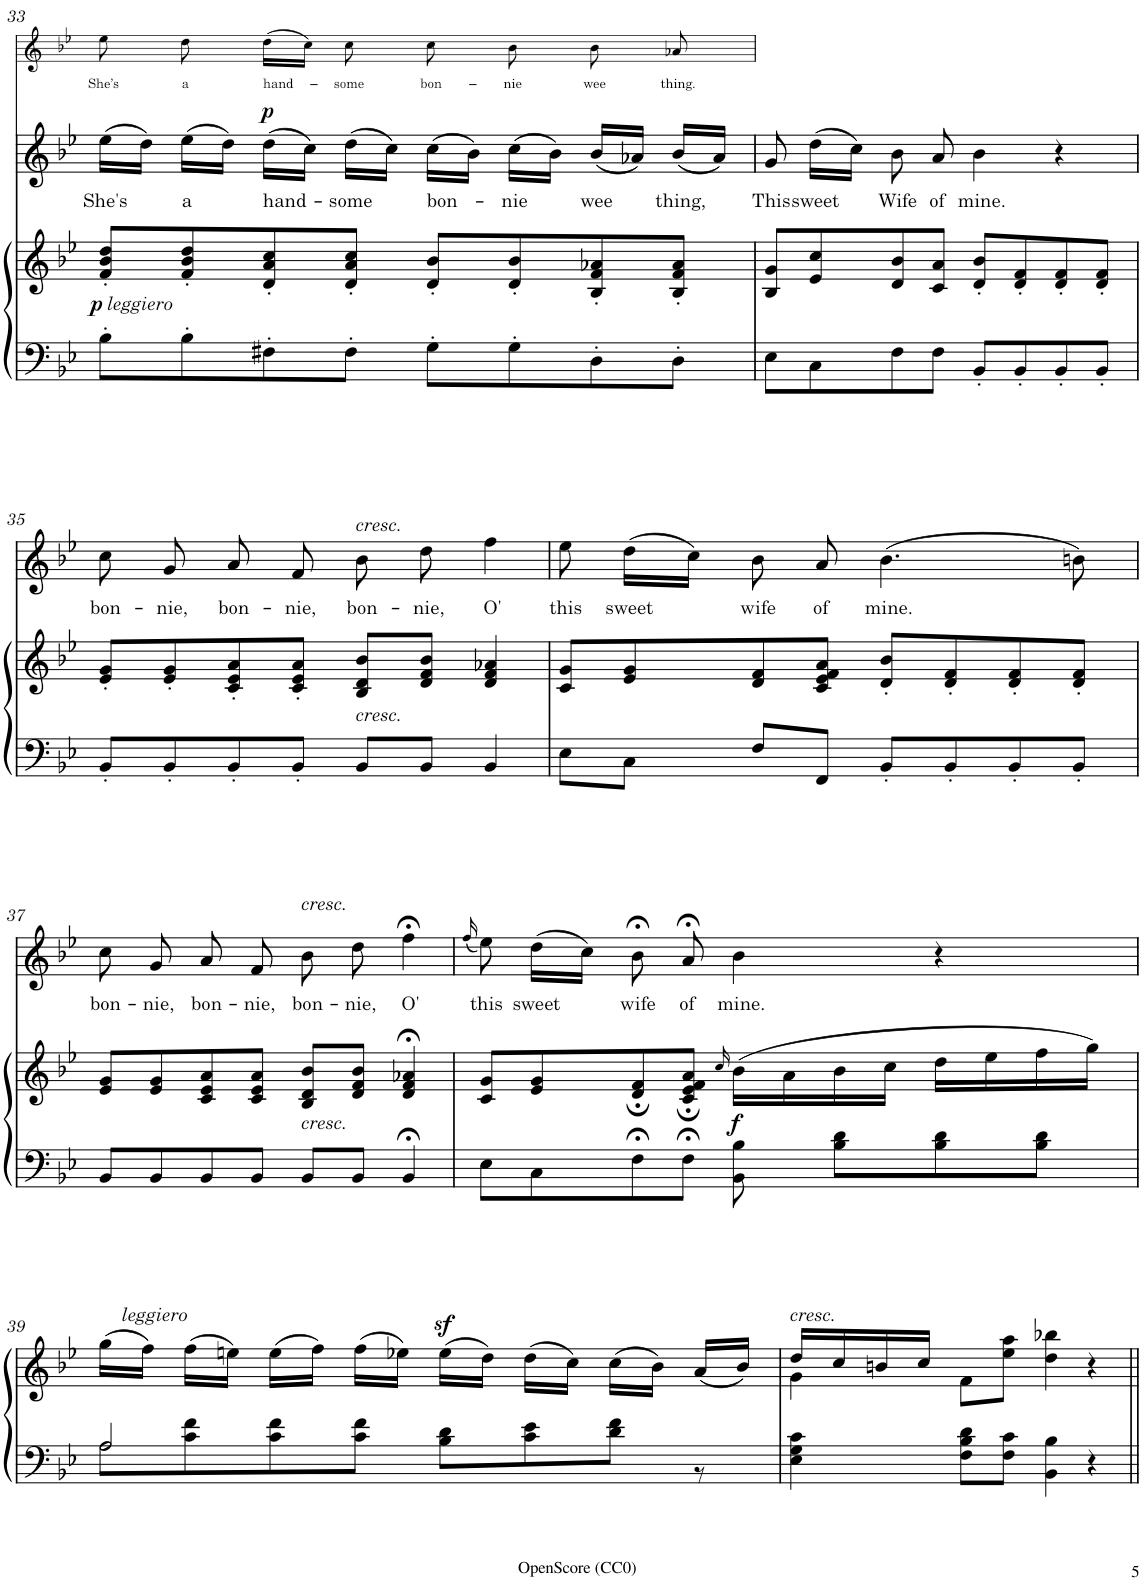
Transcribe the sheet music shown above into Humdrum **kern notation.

**kern	**kern	**dynam	**kern	**text	**dynam	**kern	**text
*part3	*part3	*part3	*part2	*part2	*part2	*part1	*part1
*staff4	*staff3	*staff3/4	*staff2	*staff2	*staff2	*staff1	*staff1
*I"Piano	*	*	*I"Voice	*	*	*I"Voice (cutaway)	*
*I'Pno	*	*	*	*	*	*	*
!!LO:PB:g=z
*clefF4	*clefG2	*	*clefG2	*	*	*clefG2	*
*k[b-e-]	*k[b-e-]	*	*k[b-e-]	*	*	*k[b-e-]	*
*M4/4	*M4/4	*	*M4/4	*	*	*M4/4	*
*met(c)	*met(c)	*	*met(c)	*	*	*met(c)	*
=33	=33	=33	=33	=33	=33	=33	=33
!	!	!LO:DY:b	!	!LO:LY:b	!	!	!LO:LY:b
!	!	!LO:DY:n=1:b	!	!	!	!	!
8B-'\L	8f/' 8b-/' 8dd/'L	p other-dynamics	(16ee-\LL	She's	.	8ee-\	She’s
.	.	.	16dd\JJ)	.	.	.	.
!	!	!	!	!LO:LY:b	!	!	!LO:LY:b
8B-'\	8f/' 8b-/' 8dd/'	.	(16ee-\LL	a	.	8dd\	a
.	.	.	16dd\JJ)	.	.	.	.
!	!	!	!	!LO:LY:b	!LO:DY:a	!	!LO:LY:b
8F#X'\	8d/' 8a/' 8cc/'	.	(16dd\LL	hand-	p	(16dd\LL	hand-
.	.	.	16cc\JJ)	.	.	16cc\JJ)	.
!	!	!	!	!LO:LY:b	!	!	!LO:LY:b
8F#'\J	8d/' 8a/' 8cc/'J	.	(16dd\LL	-some	.	8cc\	-some
.	.	.	16cc\JJ)	.	.	.	.
!	!	!	!	!LO:LY:b	!	!	!LO:LY:b
8G'\L	8d/' 8b-/'L	.	(16cc\LL	bon-	.	8cc\	bon-
.	.	.	16b-\JJ)	.	.	.	.
!	!	!	!	!LO:LY:b	!	!	!LO:LY:b
8G'\	8d/' 8b-/'	.	(16cc\LL	-nie	.	8b-\	-nie
.	.	.	16b-\JJ)	.	.	.	.
!	!	!	!	!LO:LY:b	!	!	!LO:LY:b
8D'\	8B-/' 8f/' 8a-X/'	.	(16b-/LL	wee	.	8b-\	wee
.	.	.	16a-X/JJ)	.	.	.	.
!	!	!	!	!LO:LY:b	!	!	!LO:LY:b
8D'\J	8B-/' 8f/' 8a-/'J	.	(16b-/LL	thing,	.	8a-X/	thing.
.	.	.	16a-/JJ)	.	.	.	.
=34	=34	=34	=34	=34	=34	=34	=34
!	!	!	!	!LO:LY:b	!	!	!
8E-\L	8B-/ 8g/L	.	8g/	This	.	1r	.
!	!	!	!	!LO:LY:b	!	!	!
8C\	8e-/ 8cc/	.	(16dd\LL	sweet	.	.	.
.	.	.	16cc\JJ)	.	.	.	.
!	!	!	!	!LO:LY:b	!	!	!
8F\	8d/ 8b-/	.	8b-\	Wife	.	.	.
!	!	!	!	!LO:LY:b	!	!	!
8A\J	8c/ 8a/J	.	8a/	of	.	.	.
!	!	!	!	!LO:LY:b	!	!	!
8BB-'/L	8d/' 8b-/'L	.	4b-\	mine.	.	.	.
8BB-'/	8d/' 8f/'	.	.	.	.	.	.
8BB-'/	8d/' 8f/'	.	4r	.	.	.	.
8BB-'/J	8d/' 8f/'J	.	.	.	.	.	.
!!LO:LB:g=z
=35	=35	=35	=35	=35	=35	=35	=35
!	!	!	!	!LO:LY:b	!	!	!
8BB-'/L	8e-/' 8g/'L	.	8cc\	bon-	.	1r	.
!	!	!	!	!LO:LY:b	!	!	!
8BB-'/	8e-/' 8g/'	.	8g/	-nie,	.	.	.
!	!	!	!	!LO:LY:b	!	!	!
8BB-'/	8c/' 8e-/' 8a/'	.	8a/	bon-	.	.	.
!	!	!	!	!LO:LY:b	!	!	!
8BB-'/J	8c/' 8e-/' 8a/'J	.	8f/	-nie,	.	.	.
!	!	!	!LO:TX:a:i:t=cresc.	!	!	!	!
!	!LO:TX:b:i:t=cresc.	!	!	!	!	!	!
!	!	!	!	!LO:LY:b	!	!	!
8BB-/L	8B-/ 8d/ 8b-/L	.	8b-\	bon-	.	.	.
!	!	!	!	!LO:LY:b	!	!	!
8BB-/J	8d/ 8f/ 8b-/J	.	8dd\	-nie,	.	.	.
!	!	!	!	!LO:LY:b	!	!	!
4BB-/	4d/ 4f/ 4a-X/	.	4ff\	O'	.	.	.
=36	=36	=36	=36	=36	=36	=36	=36
!	!	!	!	!LO:LY:b	!	!	!
8E-\L	8c/ 8g/L	.	8ee-\	this	.	1r	.
!	!	!	!	!LO:LY:b	!	!	!
8C\J	8e-/ 8g/	.	(16dd\LL	sweet	.	.	.
.	.	.	16cc\JJ)	.	.	.	.
!	!	!	!	!LO:LY:b	!	!	!
8F/L	8d/ 8f/	.	8b-\	wife	.	.	.
!	!	!	!	!LO:LY:b	!	!	!
8FF/J	8c/ 8e-/ 8f/ 8a/J	.	8a/	of	.	.	.
!	!	!	!	!LO:LY:b	!	!	!
8BB-'/L	8d/' 8b-/'L	.	(4.b-\	mine.	.	.	.
8BB-'/	8d/' 8f/'	.	.	.	.	.	.
8BB-'/	8d/' 8f/'	.	.	.	.	.	.
8BB-'/J	8d/' 8f/'J	.	8bn\)	.	.	.	.
!!LO:LB:g=z
=37	=37	=37	=37	=37	=37	=37	=37
!	!	!	!	!LO:LY:b	!	!	!
8BB-/L	8e-/ 8g/L	.	8cc\	bon-	.	1r	.
!	!	!	!	!LO:LY:b	!	!	!
8BB-/	8e-/ 8g/	.	8g/	-nie,	.	.	.
!	!	!	!	!LO:LY:b	!	!	!
8BB-/	8c/ 8e-/ 8a/	.	8a/	bon-	.	.	.
!	!	!	!	!LO:LY:b	!	!	!
8BB-/J	8c/ 8e-/ 8a/J	.	8f/	-nie,	.	.	.
!	!	!	!LO:TX:a:i:t=cresc.	!	!	!	!
!	!LO:TX:b:i:t=cresc.	!	!	!	!	!	!
!	!	!	!	!LO:LY:b	!	!	!
8BB-/L	8B-/ 8d/ 8b-/L	.	8b-\	bon-	.	.	.
!	!	!	!	!LO:LY:b	!	!	!
8BB-/J	8d/ 8f/ 8b-/J	.	8dd\	-nie,	.	.	.
!	!	!	!	!LO:LY:b	!	!	!
4BB-;</	4d/;< 4f/;< 4a-X/;<	.	4ff;<\	O'	.	.	.
=38	=38	=38	=38	=38	=38	=38	=38
.	.	.	(16qff/	.	.	.	.
!	!	!	!	!LO:LY:b	!	!	!
8E-\L	8c/ 8g/L	.	8ee-\)	this	.	1r	.
!	!	!	!	!LO:LY:b	!	!	!
8C\	8e-/ 8g/	.	(16dd\LL	sweet	.	.	.
.	.	.	16cc\JJ)	.	.	.	.
!	!	!	!	!LO:LY:b	!	!	!
8F;<\	8d/; 8f/;	.	8b-;<\	wife	.	.	.
!	!	!	!	!LO:LY:b	!	!	!
8F;<\J	8c/; 8e-/; 8f/; 8a/;J	.	8a;</	of	.	.	.
.	16qcc/	.	.	.	.	.	.
!	!	!LO:DY:b	!	!LO:LY:b	!	!	!
8BB-\ 8B-\	(16b-\LL	f	4b-\	mine.	.	.	.
.	16a\	.	.	.	.	.	.
8B-\ 8d\L	16b-\	.	.	.	.	.	.
.	16cc\JJ	.	.	.	.	.	.
8B-\ 8d\	16dd\LL	.	4r	.	.	.	.
.	16ee-\	.	.	.	.	.	.
8B-\ 8d\J	16ff\	.	.	.	.	.	.
.	16gg\JJ)	.	.	.	.	.	.
!!LO:LB:g=z
=39	=39	=39	=39	=39	=39	=39	=39
*^	*	*	*	*	*	*	*
!	!LO:N:head=open	!	!	!	!	!	!	!
2A/	8A\L	(16gg\LL	.	1r	.	.	1r	.
!	!	!	!LO:DY:a	!	!	!	!	!
.	.	16ff\JJ)	other-dynamics	.	.	.	.	.
.	8c\ 8f\	(16ff\LL	.	.	.	.	.	.
.	.	16een\JJ)	.	.	.	.	.	.
.	8c\ 8f\	(16ee\LL	.	.	.	.	.	.
.	.	16ff\JJ)	.	.	.	.	.	.
.	8c\ 8f\J	(16ff\LL	.	.	.	.	.	.
.	.	16ee-X\JJ)	.	.	.	.	.	.
2ryy	8B-\ 8d\L	(16ee-z>\LL	.	.	.	.	.	.
.	.	16dd\JJ)	.	.	.	.	.	.
.	8c\ 8e-\	(16dd\LL	.	.	.	.	.	.
.	.	16cc\JJ)	.	.	.	.	.	.
.	8d\ 8f\J	(16cc\LL	.	.	.	.	.	.
.	.	16b-\JJ)	.	.	.	.	.	.
.	8r	(16a/LL	.	.	.	.	.	.
.	.	16b-/JJ)	.	.	.	.	.	.
*v	*v	*	*	*	*	*	*	*
=40	=40	=40	=40	=40	=40	=40	=40
*	*^	*	*	*	*	*	*
!	!LO:TX:a:i:t=cresc.	!	!	!	!	!	!	!
4E-\ 4G\ 4c\	16dd/LL	4g\	.	1r	.	.	1r	.
.	16cc/	.	.	.	.	.	.	.
.	16bn/	.	.	.	.	.	.	.
.	16cc/JJ	.	.	.	.	.	.	.
8F\ 8B-\ 8d\L	8f\L	2.ryy	.	.	.	.	.	.
8F\ 8c\J	8ee-\ 8aa\J	.	.	.	.	.	.	.
4BB-\ 4B-\	4dd\ 4bb-X\	.	.	.	.	.	.	.
4r	4r	.	.	.	.	.	.	.
*	*v	*v	*	*	*	*	*	*
=||	=||	=||	=||	=||	=||	=||	=||
*-	*-	*-	*-	*-	*-	*-	*-
